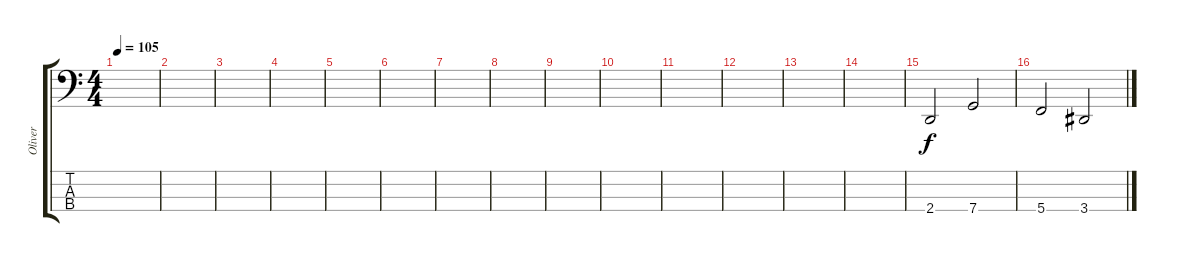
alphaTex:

\track ("Oliver" "Oliver") {instrument electricbasspick}
\staff {score tabs}
\tuning (Eb2 Bb1 F1 C1) {hide}
\ts (4 4)
\tempo 105
\clef f4
\ks c
|
|
|
|
|
|
|
|
|
|
|
|
|
|
2.4.2 7.4.2 |
5.4.2 3.4.2
